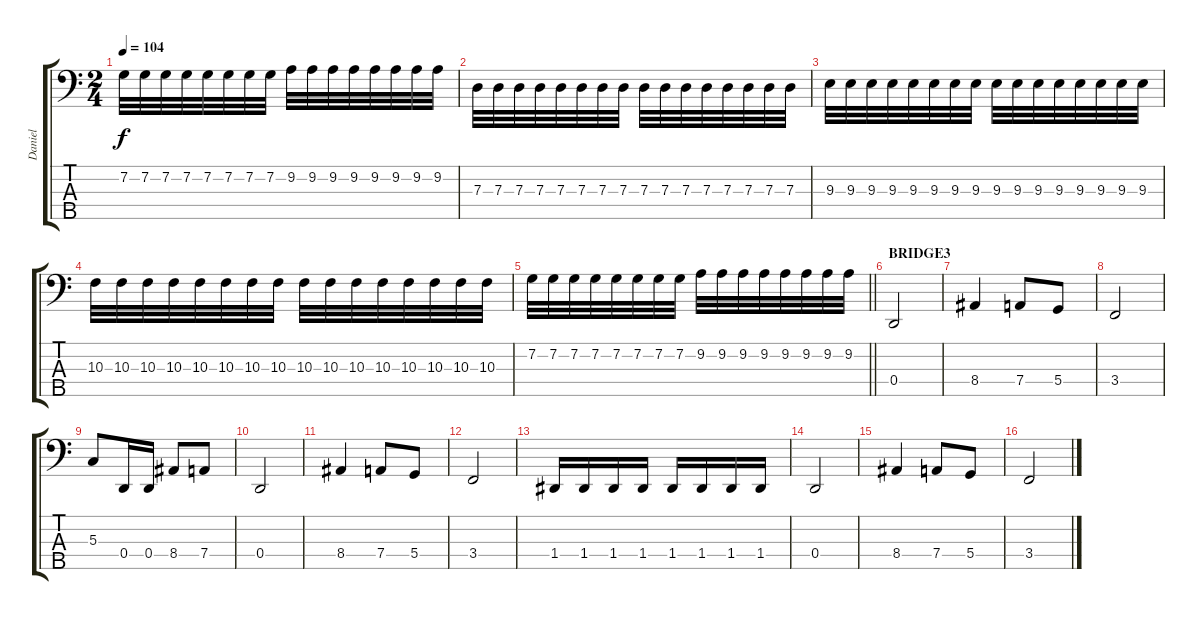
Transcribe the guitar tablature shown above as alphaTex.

\track ("Daniel" "Daniel") {instrument electricbasspick}
\staff {score tabs}
\tuning (F2 C2 G1 D1 A0) {hide}
\ts (2 4)
\tempo 104
\clef f4
\ks c
7.2.32{dy f} 7.2.32 7.2.32 7.2.32 7.2.32 7.2.32 7.2.32 7.2.32 9.2.32 9.2.32 9.2.32 9.2.32 9.2.32 9.2.32 9.2.32 9.2.32 |
7.3.32 7.3.32 7.3.32 7.3.32 7.3.32 7.3.32 7.3.32 7.3.32 7.3.32 7.3.32 7.3.32 7.3.32 7.3.32 7.3.32 7.3.32 7.3.32 |
9.3.32 9.3.32 9.3.32 9.3.32 9.3.32 9.3.32 9.3.32 9.3.32 9.3.32 9.3.32 9.3.32 9.3.32 9.3.32 9.3.32 9.3.32 9.3.32 |
10.3.32 10.3.32 10.3.32 10.3.32 10.3.32 10.3.32 10.3.32 10.3.32 10.3.32 10.3.32 10.3.32 10.3.32 10.3.32 10.3.32 10.3.32 10.3.32 |
\barLineRight lightlight
7.2.32 7.2.32 7.2.32 7.2.32 7.2.32 7.2.32 7.2.32 7.2.32 9.2.32 9.2.32 9.2.32 9.2.32 9.2.32 9.2.32 9.2.32 9.2.32 |
\section ("" "BRIDGE3")
0.4.2 |
8.4.4 7.4.8 5.4.8 |
3.4.2 |
5.3.8 0.4.16 0.4.16 8.4.8 7.4.8 |
0.4.2 |
8.4.4 7.4.8 5.4.8 |
3.4.2 |
1.4.16 1.4.16 1.4.16 1.4.16 1.4.16 1.4.16 1.4.16 1.4.16 |
0.4.2 |
8.4.4 7.4.8 5.4.8 |
3.4.2
